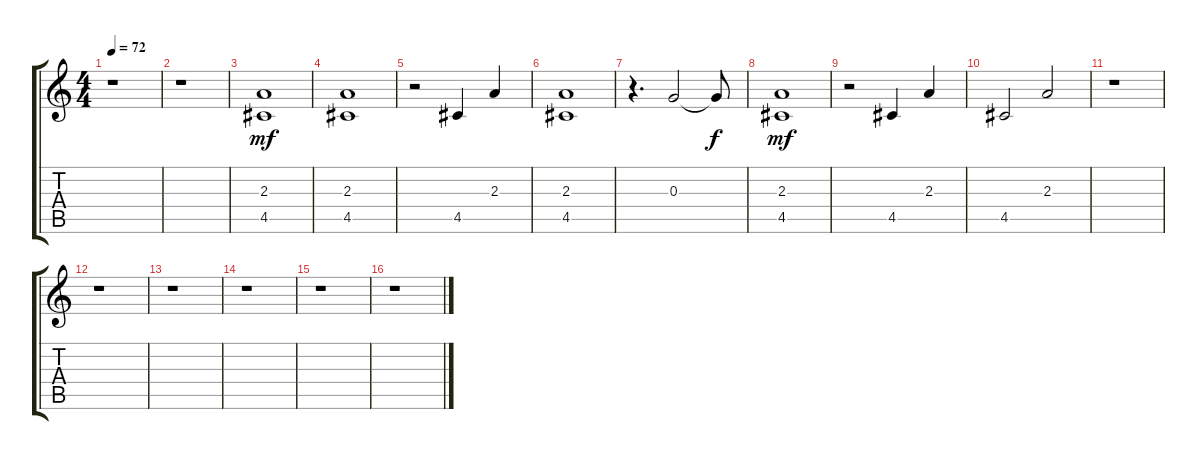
\track "" {instrument acousticguitarnylon}
\staff {score tabs}
\tuning (E4 B3 G3 D3 A2 E2) {hide}
\ts (4 4)
\tempo 72
\clef g2
\ks c
r.1{dy mf} |
r.1 |
(2.3 4.5).1 |
(2.3 4.5).1 |
r.2 4.5.4 2.3.4 |
(2.3 4.5).1 |
r.4{d} 0.3.2 0.3{t}.8{dy f} |
(2.3 4.5).1{dy mf} |
r.2 4.5.4 2.3.4 |
4.5.2 2.3.2 |
r.1 |
r.1 |
r.1 |
r.1 |
r.1 |
r.1
